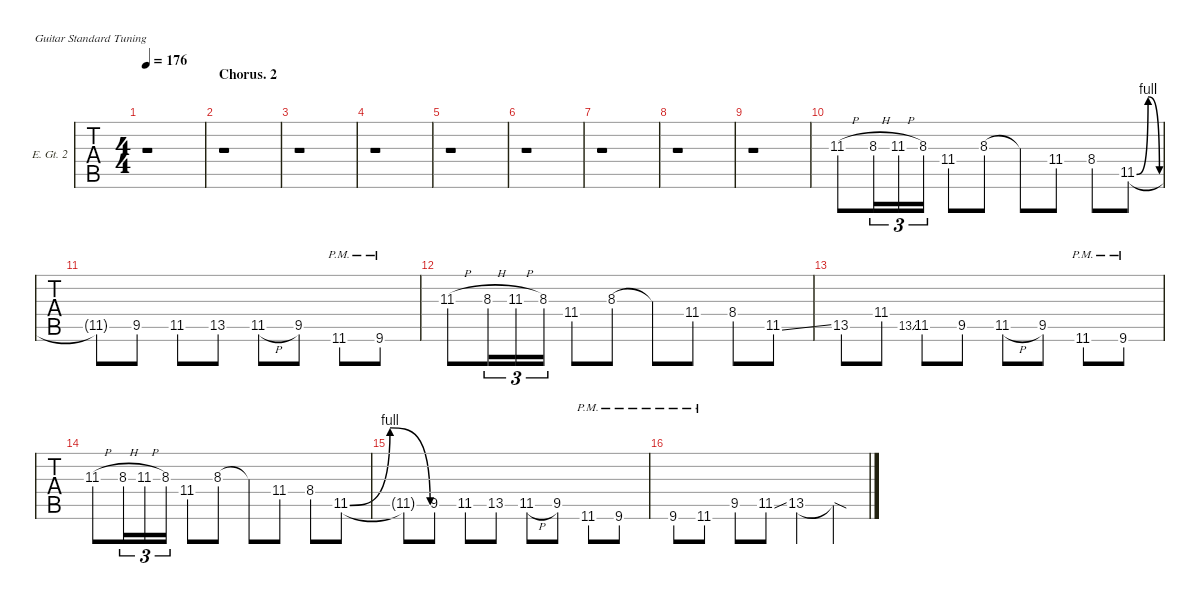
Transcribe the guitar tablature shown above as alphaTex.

\defaultSystemsLayout 4
\hideDynamics
\bracketExtendMode nobrackets
\firstSystemTrackNameOrientation horizontal
\track ("Ele. Guitar 2.2" "E. Gt. 2") {defaultSystemsLayout 4 instrument distortionguitar}
\staff {tabs}
\tuning (E4 B3 G3 D3 A2 E2)
\ts (4 4)
\tempo 176
\clef g2
\scale
0.488263
\ks f#
r.1{dy f} |
\section ("" "Chorus. 2")
r.1 |
r.1 |
r.1 |
r.1 |
r.1 |
r.1 |
r.1 |
r.1 |
\scale
0.267605 11.3{h acc #}.8{beam merge} 8.3{h acc #}.16{tu (3 2)} 11.3{h acc #}.16{tu (3 2)} 8.3{acc #}.16{tu (3 2)} 11.4{acc #}.8 8.3{acc #}.8 8.3{t acc #}.8 11.4{acc #}.8 8.4{acc #}.8 11.5{be (bendrelease 0 0 15.6 4 30.599999999999998 4 41.4 0) acc #}.8 |
\scale
0.244132 11.5{t acc #}.8 9.5{acc #}.8 11.5{acc #}.8 13.5{acc #}.8 11.5{h acc #}.8 9.5{acc #}.8 11.6{pm acc #}.8 9.6{pm acc #}.8 |
\scale
0.244132 11.3{h acc #}.8{beam merge} 8.3{h acc #}.16{tu (3 2)} 11.3{h acc #}.16{tu (3 2)} 8.3{acc #}.16{tu (3 2)} 11.4{acc #}.8 8.3{acc #}.8 8.3{t acc #}.8 11.4{acc #}.8 8.4{acc #}.8 11.5{ss acc #}.8 |
\scale
0.244132 13.5{acc #}.8 11.4{acc #}.8 13.5{ss acc #}.8{gr} 11.5{acc #}.8 9.5{acc #}.8 11.5{h acc #}.8 9.5{acc #}.8 11.6{pm acc #}.8 9.6{pm acc #}.8 |
\scale
0.267605 11.3{h acc #}.8{beam merge} 8.3{h acc #}.16{tu (3 2)} 11.3{h acc #}.16{tu (3 2)} 8.3{acc #}.16{tu (3 2)} 11.4{acc #}.8 8.3{acc #}.8 8.3{t acc #}.8 11.4{acc #}.8 8.4{acc #}.8 11.5{be (bendrelease 0 0 15.6 4 30.599999999999998 4 41.4 0) acc #}.8 |
\scale
0.244132 11.5{t acc #}.8 9.5{acc #}.8 11.5{acc #}.8 13.5{acc #}.8 11.5{h acc #}.8 9.5{acc #}.8 11.6{pm acc #}.8 9.6{pm acc #}.8 |
\scale
0.244132 9.6{pm acc #}.8 11.6{pm acc #}.8 9.5{acc #}.8 11.5{ss acc #}.8 13.5{acc #}.4 13.5{sod t acc #}.4
